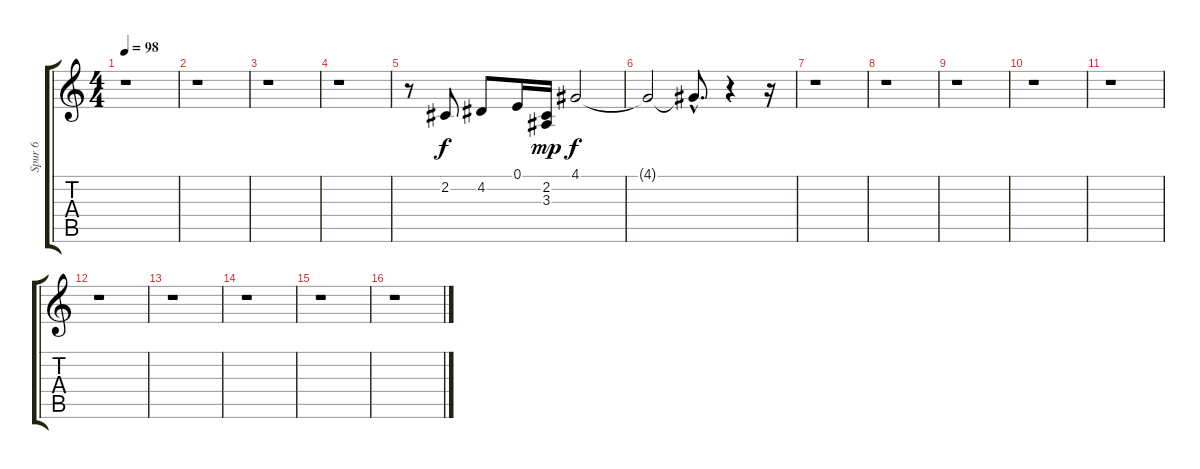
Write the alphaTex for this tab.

\track ("Spur 6" "Spur 6") {instrument stringensemble1}
\staff {score tabs}
\tuning (E4 B3 G3 D3 A2 E2) {hide}
\ts (4 4)
\tempo 98
\clef g2
\ks c
r.1{dy f} |
r.1 |
r.1 |
r.1 |
r.8 2.2.8 4.2.8 0.1.16 (2.2 3.3).16{dy mp} 4.1.2{dy f} |
4.1{t}.2 4.1{hac t}.8{d} r.4 r.16 |
r.1 |
r.1 |
r.1 |
r.1 |
r.1 |
r.1 |
r.1 |
r.1 |
r.1 |
r.1
